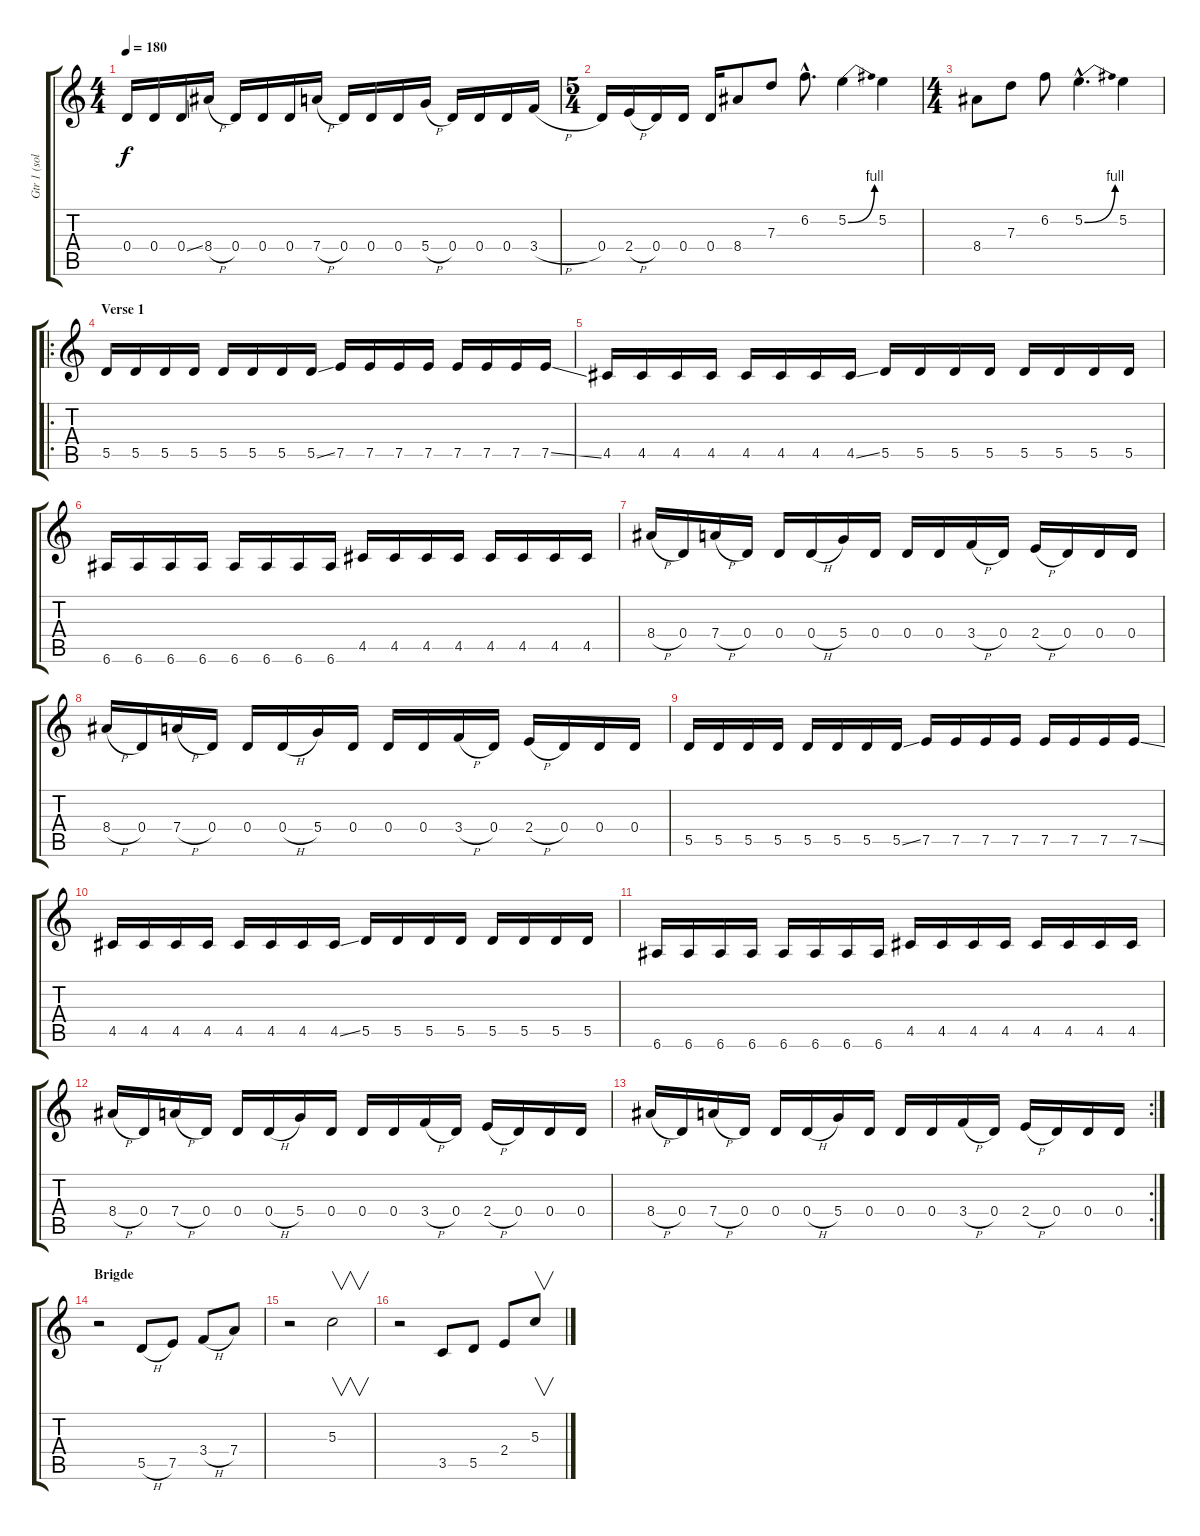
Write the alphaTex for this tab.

\track ("Gtr 1 (solos)" "Gtr 1 (sol") {instrument overdrivenguitar}
\staff {score tabs}
\tuning (E4 B3 G3 D3 A2 E2) {hide}
\ts (4 4)
\tempo 180
\clef g2
\ks c
0.4.16{dy f} 0.4.16 0.4{ss}.16 8.4{h}.16 0.4.16 0.4.16 0.4.16 7.4{h}.16 0.4.16 0.4.16 0.4.16 5.4{h}.16 0.4.16 0.4.16 0.4.16 3.4{h}.16 |
\ts (5 4)
0.4.16 2.4{h}.16 0.4.16 0.4.16 0.4.16 8.4.8 7.3.8 6.2{hac}.8{d} 5.2{be (bend 0 0 60 4)}.4 5.2.4 |
\ts (4 4)
8.4.8 7.3.8 6.2.8 5.2{be (bend 0 0 60 4) hac}.4{d} 5.2.4 |
\ro
\section ("" "Verse 1")
5.5.16 5.5.16 5.5.16 5.5.16 5.5.16 5.5.16 5.5.16 5.5{ss}.16 7.5.16 7.5.16 7.5.16 7.5.16 7.5.16 7.5.16 7.5.16 7.5{ss}.16 |
4.5.16 4.5.16 4.5.16 4.5.16 4.5.16 4.5.16 4.5.16 4.5{ss}.16 5.5.16 5.5.16 5.5.16 5.5.16 5.5.16 5.5.16 5.5.16 5.5.16 |
6.6.16 6.6.16 6.6.16 6.6.16 6.6.16 6.6.16 6.6.16 6.6.16 4.5.16 4.5.16 4.5.16 4.5.16 4.5.16 4.5.16 4.5.16 4.5.16 |
8.4{h}.16{volume 11} 0.4.16 7.4{h}.16 0.4.16 0.4.16 0.4{h}.16 5.4.16 0.4.16 0.4.16 0.4.16 3.4{h}.16 0.4.16 2.4{h}.16 0.4.16 0.4.16 0.4.16 |
8.4{h}.16 0.4.16 7.4{h}.16 0.4.16 0.4.16 0.4{h}.16 5.4.16 0.4.16 0.4.16 0.4.16 3.4{h}.16 0.4.16 2.4{h}.16 0.4.16 0.4.16 0.4.16 |
5.5.16{volume 16} 5.5.16 5.5.16 5.5.16 5.5.16 5.5.16 5.5.16 5.5{ss}.16 7.5.16 7.5.16 7.5.16 7.5.16 7.5.16 7.5.16 7.5.16 7.5{ss}.16 |
4.5.16 4.5.16 4.5.16 4.5.16 4.5.16 4.5.16 4.5.16 4.5{ss}.16 5.5.16 5.5.16 5.5.16 5.5.16 5.5.16 5.5.16 5.5.16 5.5.16 |
6.6.16 6.6.16 6.6.16 6.6.16 6.6.16 6.6.16 6.6.16 6.6.16 4.5.16 4.5.16 4.5.16 4.5.16 4.5.16 4.5.16 4.5.16 4.5.16 |
8.4{h}.16 0.4.16 7.4{h}.16 0.4.16 0.4.16 0.4{h}.16 5.4.16 0.4.16 0.4.16 0.4.16 3.4{h}.16 0.4.16 2.4{h}.16 0.4.16 0.4.16 0.4.16 |
\rc 2
8.4{h}.16 0.4.16 7.4{h}.16 0.4.16 0.4.16 0.4{h}.16 5.4.16 0.4.16 0.4.16 0.4.16 3.4{h}.16 0.4.16 2.4{h}.16 0.4.16 0.4.16 0.4.16 |
\section ("" "Brigde")
r.2 5.5{h}.8 7.5.8 3.4{h}.8 7.4.8 |
r.2 5.3.2{v} |
r.2 3.5.8 5.5.8 2.4.8 5.3.8{v}
